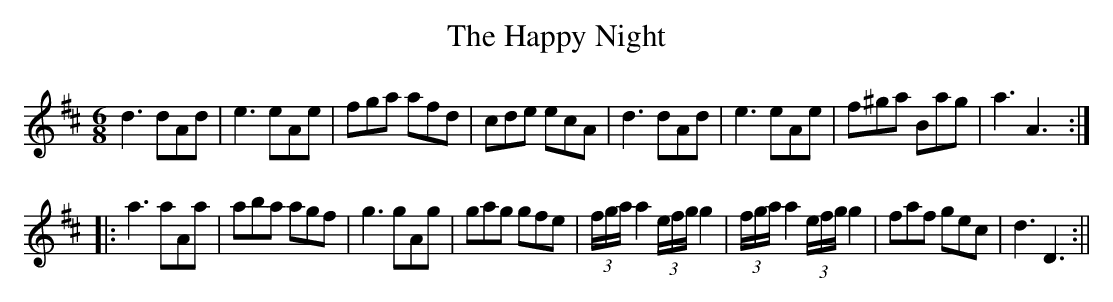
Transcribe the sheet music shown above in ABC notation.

X:1
T:Happy Night, The
M:6/8
L:1/8
K:D
d3 dAd | e3 eAe | fga afd | cde ecA | d3 dAd | e3 eAe | f^ga Bag | a3 A3 :|
|: a3 aAa | aba agf | g3 gAg | gag gfe | (3f/g/a/ a2 (3e/f/g/ g2 | (3f/g/a/ a2 (3e/f/g/ g2 | faf gec | d3 D3 :||
